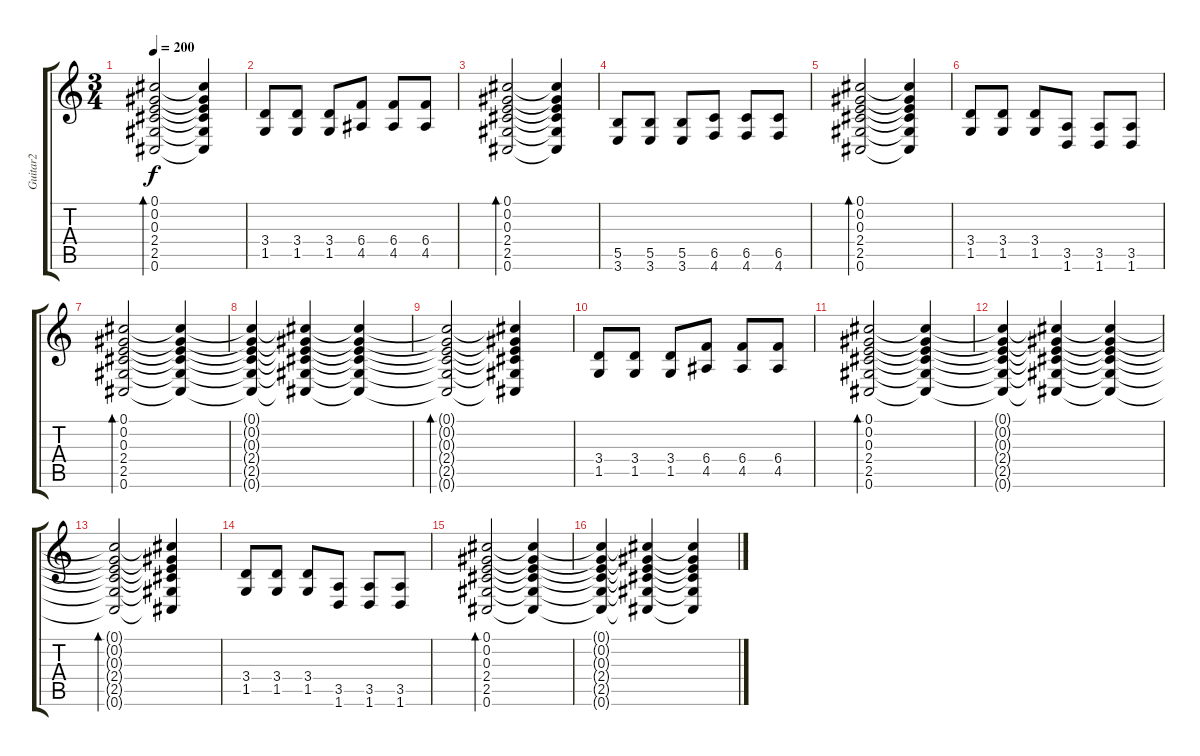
\track ("Guitar2" "Guitar2") {instrument distortionguitar}
\staff {score tabs}
\tuning (Db4 Ab3 E3 B2 Gb2 Db2) {hide}
\ts (3 4)
\tempo 200
\clef g2
\ks c
(0.1{t} 0.2{t} 0.3{t} 2.4{t} 2.5{t} 0.6{t}).2{bd 240 dy f} (0.1{t} 0.2{t} 0.3{t} 2.4{t} 2.5{t} 0.6{t}).4 |
(3.4 1.5).8 (3.4 1.5).8 (3.4 1.5).8 (6.4 4.5).8 (6.4 4.5).8 (6.4 4.5).8 |
(0.1 0.2 0.3 2.4 2.5 0.6).2{bd 240} (0.1{t} 0.2{t} 0.3{t} 2.4{t} 2.5{t} 0.6{t}).4 |
(5.5 3.6).8 (5.5 3.6).8 (5.5 3.6).8 (6.5 4.6).8 (6.5 4.6).8 (6.5 4.6).8 |
(0.1 0.2 0.3 2.4 2.5 0.6).2{bd 240} (0.1{t} 0.2{t} 0.3{t} 2.4{t} 2.5{t} 0.6{t}).4 |
(3.4 1.5).8 (3.4 1.5).8 (3.4 1.5).8 (3.5 1.6).8 (3.5 1.6).8 (3.5 1.6).8 |
(0.1 0.2 0.3 2.4 2.5 0.6).2{bd 240} (0.1{t} 0.2{t} 0.3{t} 2.4{t} 2.5{t} 0.6{t}).4 |
(0.1{t} 0.2{t} 0.3{t} 2.4{t} 2.5{t} 0.6{t}).4 (0.1{t} 0.2{t} 0.3{t} 2.4{t} 2.5{t} 0.6{t}).4 (0.1{t} 0.2{t} 0.3{t} 2.4{t} 2.5{t} 0.6{t}).4 |
(0.1{t} 0.2{t} 0.3{t} 2.4{t} 2.5{t} 0.6{t}).2{bd 240} (0.1{t} 0.2{t} 0.3{t} 2.4{t} 2.5{t} 0.6{t}).4 |
(3.4 1.5).8 (3.4 1.5).8 (3.4 1.5).8 (6.4 4.5).8 (6.4 4.5).8 (6.4 4.5).8 |
(0.1 0.2 0.3 2.4 2.5 0.6).2{bd 240} (0.1{t} 0.2{t} 0.3{t} 2.4{t} 2.5{t} 0.6{t}).4 |
(0.1{t} 0.2{t} 0.3{t} 2.4{t} 2.5{t} 0.6{t}).4 (0.1{t} 0.2{t} 0.3{t} 2.4{t} 2.5{t} 0.6{t}).4 (0.1{t} 0.2{t} 0.3{t} 2.4{t} 2.5{t} 0.6{t}).4 |
(0.1{t} 0.2{t} 0.3{t} 2.4{t} 2.5{t} 0.6{t}).2{bd 240} (0.1{t} 0.2{t} 0.3{t} 2.4{t} 2.5{t} 0.6{t}).4 |
(3.4 1.5).8 (3.4 1.5).8 (3.4 1.5).8 (3.5 1.6).8 (3.5 1.6).8 (3.5 1.6).8 |
(0.1 0.2 0.3 2.4 2.5 0.6).2{bd 240} (0.1{t} 0.2{t} 0.3{t} 2.4{t} 2.5{t} 0.6{t}).4 |
(0.1{t} 0.2{t} 0.3{t} 2.4{t} 2.5{t} 0.6{t}).4 (0.1{t} 0.2{t} 0.3{t} 2.4{t} 2.5{t} 0.6{t}).4 (0.1{t} 0.2{t} 0.3{t} 2.4{t} 2.5{t} 0.6{t}).4
